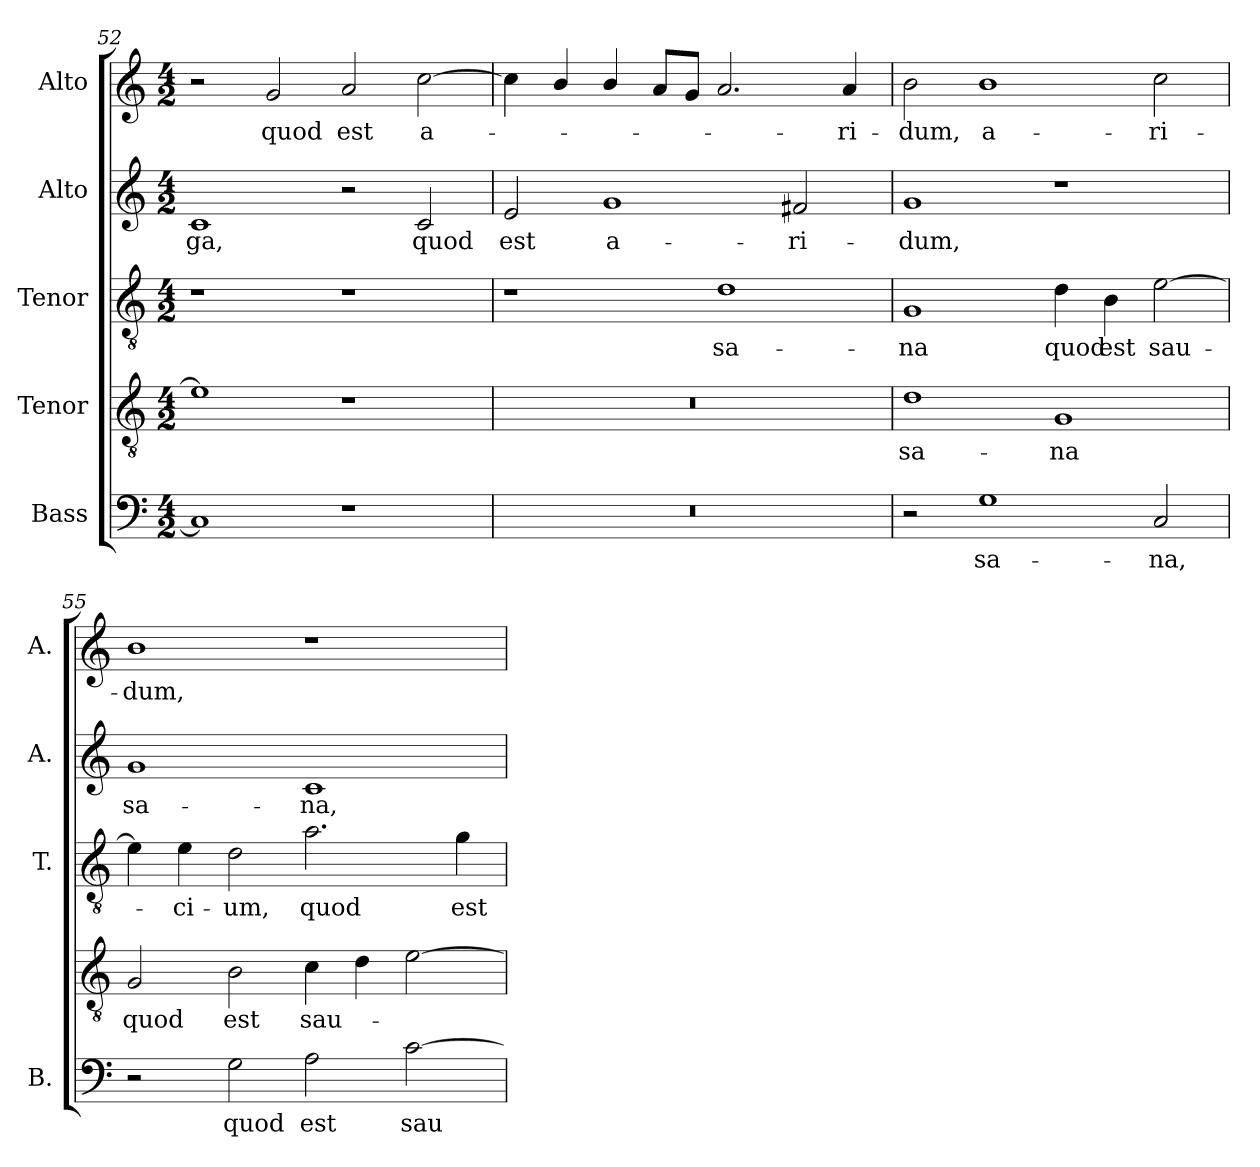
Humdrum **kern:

**kern	**text	**kern	**text	**kern	**text	**kern	**text	**kern	**text
*part5	*part5	*part4	*part4	*part3	*part3	*part2	*part2	*part1	*part1
*staff5	*staff5	*staff4	*staff4	*staff3	*staff3	*staff2	*staff2	*staff1	*staff1
*I"Bass	*	*I"Tenor	*	*I"Tenor	*	*I"Alto	*	*I"Alto	*
*I'B.	*	*	*	*I'T.	*	*I'A.	*	*I'A.	*
*clefF4	*	*clefGv2	*	*clefGv2	*	*clefG2	*	*clefG2	*
*	*	*ITrd7c12	*	*ITrd7c12	*	*	*	*	*
*k[]	*	*k[]	*	*k[]	*	*k[]	*	*k[]	*
*C:	*	*C:	*	*C:	*	*C:	*	*C:	*
*M4/2	*	*M4/2	*	*M4/2	*	*M4/2	*	*M4/2	*
=52	=52	=52	=52	=52	=52	=52	=52	=52	=52
!	!	!	!	!	!	!	!LO:LY:b:color=#000000	!	!
1Ci]	.	1Ei]	.	1r	.	1ci	-ga,	2r	.
!	!	!	!	!	!	!	!	!	!LO:LY:b:color=#000000
.	.	.	.	.	.	.	.	2gi/	quod
!	!	!	!	!	!	!	!	!	!LO:LY:b:color=#000000
1r	.	1r	.	1r	.	2r	.	2ai/	est
!	!	!	!	!	!	!	!LO:LY:b:color=#000000	!	!
!	!	!	!	!	!	!	!	!	!LO:LY:b:color=#000000
.	.	.	.	.	.	2ci/	quod	[2cci\	a-
=53	=53	=53	=53	=53	=53	=53	=53	=53	=53
!LO:N:vis=1	!	!LO:N:vis=1	!	!	!	!	!	!	!
!	!	!	!	!	!	!	!LO:LY:b:color=#000000	!	!
0r	.	0r	.	1r	.	2ei/	est	4cci\]	.
.	.	.	.	.	.	.	.	4bi/	.
!	!	!	!	!	!	!	!LO:LY:b:color=#000000	!	!
.	.	.	.	.	.	1gi	a-	4bi/	.
.	.	.	.	.	.	.	.	8ai/L	.
.	.	.	.	.	.	.	.	8gi/J	.
!	!	!	!	!	!LO:LY:b:color=#000000	!	!	!	!
.	.	.	.	1Di	sa-	.	.	2.ai/	.
!	!	!	!	!	!	!	!LO:LY:b:color=#000000	!	!
.	.	.	.	.	.	2f#Xi/	-ri-	.	.
!	!	!	!	!	!	!	!	!	!LO:LY:b:color=#000000
.	.	.	.	.	.	.	.	4ai/	-ri-
=54	=54	=54	=54	=54	=54	=54	=54	=54	=54
!	!	!	!LO:LY:b:color=#000000	!	!	!	!	!	!
!	!	!	!	!	!LO:LY:b:color=#000000	!	!	!	!
!	!	!	!	!	!	!	!LO:LY:b:color=#000000	!	!
!	!	!	!	!	!	!	!	!	!LO:LY:b:color=#000000
2r	.	1Di	sa-	1GGi	-na	1gi	-dum,	2bi\	-dum,
!	!LO:LY:b:color=#000000	!	!	!	!	!	!	!	!
!	!	!	!	!	!	!	!	!	!LO:LY:b:color=#000000
1Gi	sa-	.	.	.	.	.	.	1bi	a-
!	!	!	!LO:LY:b:color=#000000	!	!	!	!	!	!
!	!	!	!	!	!LO:LY:b:color=#000000	!	!	!	!
.	.	1GGi	-na	4Di\	quod	1r	.	.	.
!	!	!	!	!	!LO:LY:b:color=#000000	!	!	!	!
.	.	.	.	4BBi\	est	.	.	.	.
!	!LO:LY:b:color=#000000	!	!	!	!	!	!	!	!
!	!	!	!	!	!LO:LY:b:color=#000000	!	!	!	!
!	!	!	!	!	!	!	!	!	!LO:LY:b:color=#000000
2Ci/	-na,	.	.	[2Ei\	sau-	.	.	2cci\	-ri-
!!LO:LB:g=z
=55	=55	=55	=55	=55	=55	=55	=55	=55	=55
!	!	!	!LO:LY:b:color=#000000	!	!	!	!	!	!
!	!	!	!	!	!	!	!LO:LY:b:color=#000000	!	!
!	!	!	!	!	!	!	!	!	!LO:LY:b:color=#000000
2r	.	2GGi/	quod	4Ei\]	.	1gi	sa-	1bi	-dum,
!	!	!	!	!	!LO:LY:b:color=#000000	!	!	!	!
.	.	.	.	4Ei\	-ci-	.	.	.	.
!	!LO:LY:b:color=#000000	!	!	!	!	!	!	!	!
!	!	!	!LO:LY:b:color=#000000	!	!	!	!	!	!
!	!	!	!	!	!LO:LY:b:color=#000000	!	!	!	!
2Gi\	quod	2BBi\	est	2Di\	-um,	.	.	.	.
!	!LO:LY:b:color=#000000	!	!	!	!	!	!	!	!
!	!	!	!LO:LY:b:color=#000000	!	!	!	!	!	!
!	!	!	!	!	!LO:LY:b:color=#000000	!	!	!	!
!	!	!	!	!	!	!	!LO:LY:b:color=#000000	!	!
2Ai\	est	4Ci\	sau-	2.Ai\	quod	1ci	-na,	1r	.
.	.	4Di\	.	.	.	.	.	.	.
!	!LO:LY:b:color=#000000	!	!	!	!	!	!	!	!
[2ci\	sau-	[2Ei\	.	.	.	.	.	.	.
!	!	!	!	!	!LO:LY:b:color=#000000	!	!	!	!
.	.	.	.	4Gi\	est	.	.	.	.
=	=	=	=	=	=	=	=	=	=
*-	*-	*-	*-	*-	*-	*-	*-	*-	*-
